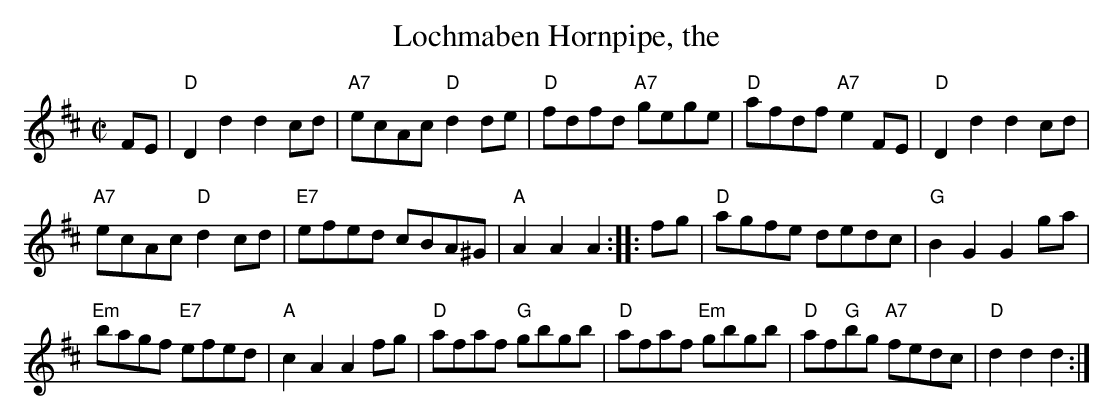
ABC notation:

X:1
T:Lochmaben Hornpipe, the
M:C|
L:1/8
K:D
  FE |\
"D"D2d2 d2cd | "A7"ecAc "D"d2de | "D"fdfd "A7"gege | "D"afdf "A7"e2FE | "D"D2d2 d2cd |
"A7"ecAc "D"d2cd | "E7"efed cBA^G | "A"A2A2 A2 :: fg | "D"agfe dedc | "G"B2G2 G2ga |
"Em"bagf "E7"efed | "A"c2A2 A2fg | "D"afaf "G"gbgb | "D"afaf "Em"gbgb | "D"af"G"bg "A7"fedc | "D"d2d2 d2 :|
